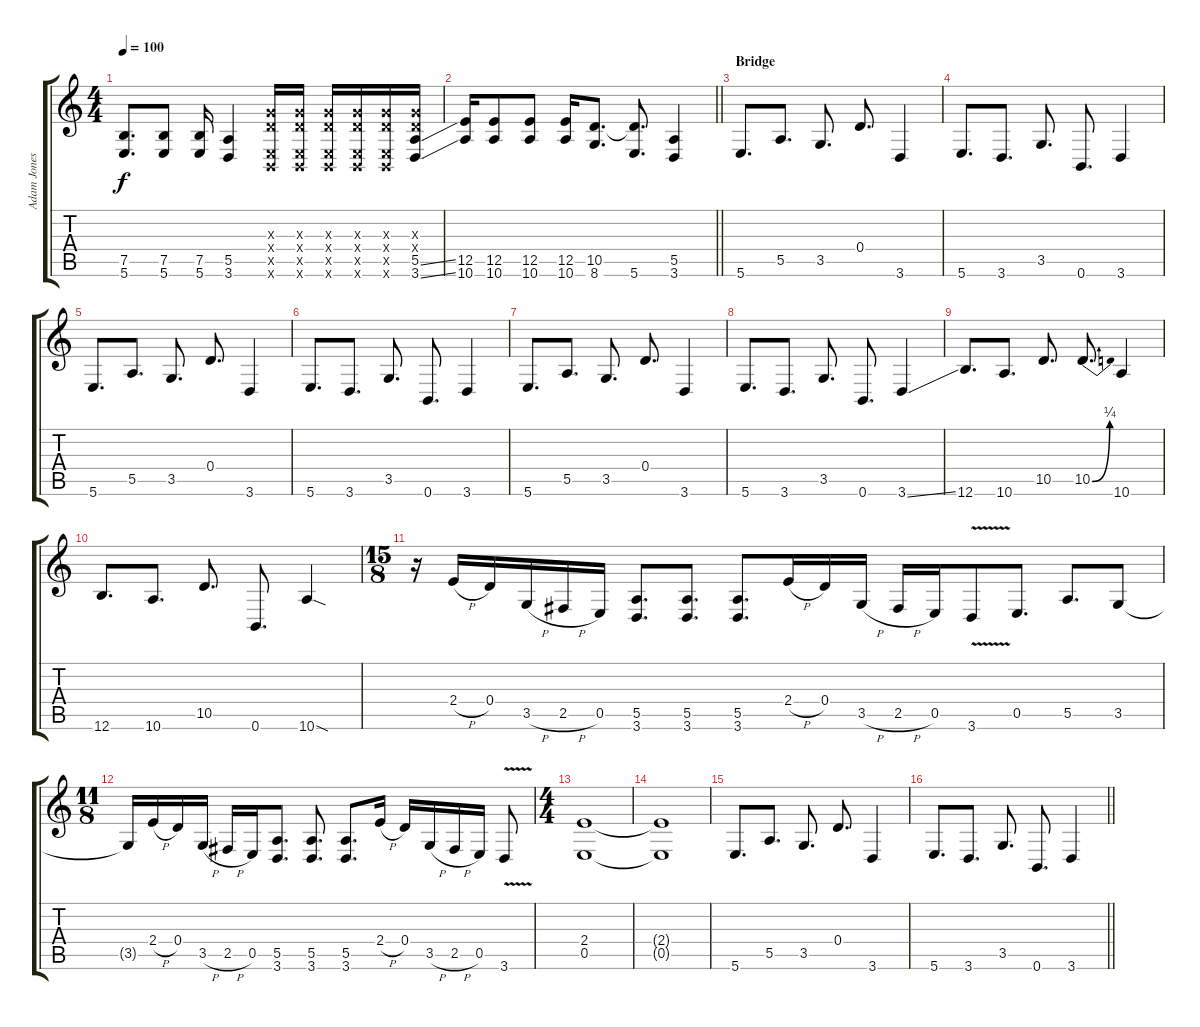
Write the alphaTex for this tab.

\track ("Adam Jones - Guitar" "Adam Jones") {instrument distortionguitar}
\staff {score tabs}
\tuning (E4 B3 G3 D3 E2 B1) {hide}
\ts (4 4)
\tempo 100
\clef g2
\ks c
(7.5 5.6).8{d dy f} (7.5 5.6).8 (7.5 5.6).16 (5.5 3.6).4 (0.3{x} 0.4{x} 0.5{x} 0.6{x}).16 (0.3{x} 0.4{x} 0.5{x} 0.6{x}).16 (0.3{x} 0.4{x} 0.5{x} 0.6{x}).16 (0.3{x} 0.4{x} 0.5{x} 0.6{x}).16 (0.3{x} 0.4{x} 0.5{x} 0.6{x}).16 (0.3{x} 0.4{x} 5.5{ss} 3.6{ss}).16 |
\barLineRight lightlight
(12.5 10.6).16 (12.5 10.6).8 (12.5 10.6).8 (12.5 10.6).16 (10.5 8.6).8{d} (10.5{t} 5.6).8{d} (5.5 3.6).4 |
\section ("" "Bridge")
5.6.8{d} 5.5.8{d} 3.5.8{d} 0.4.8{d} 3.6.4 |
5.6.8{d} 3.6.8{d} 3.5.8{d} 0.6.8{d} 3.6.4 |
5.6.8{d} 5.5.8{d} 3.5.8{d} 0.4.8{d} 3.6.4 |
5.6.8{d} 3.6.8{d} 3.5.8{d} 0.6.8{d} 3.6.4 |
5.6.8{d} 5.5.8{d} 3.5.8{d} 0.4.8{d} 3.6.4 |
5.6.8{d} 3.6.8{d} 3.5.8{d} 0.6.8{d} 3.6{ss}.4 |
12.6.8{d} 10.6.8{d} 10.5.8{d} 10.5{be (bend 0 0 60 1)}.8{d} 10.6.4 |
12.6.8{d} 10.6.8{d} 10.5.8{d} 0.6.8{d} 10.6{sod}.4 |
\ts (15 8)
r.16 2.4{h}.16 0.4.16 3.5{h}.16 2.5{h}.16 0.5.16 (5.5 3.6).8{d} (5.5 3.6).8{d} (5.5 3.6).8{d} 2.4{h}.16 0.4.16 3.5{h}.16 2.5{h}.16 0.5.16 3.6{v}.8 0.5.8{d} 5.5.8{d} 3.5.8 |
\ts (11 8)
3.5{t}.16 2.4{h}.16 0.4.16 3.5{h}.16 2.5{h}.16 0.5.16 (5.5 3.6).8{d} (5.5 3.6).8{d} (5.5 3.6).8{d} 2.4{h}.16 0.4.16 3.5{h}.16 2.5{h}.16 0.5.16 3.6{v}.8 |
\ts (4 4)
(2.4 0.5).1 |
(2.4{t} 0.5{t}).1 |
5.6.8{d} 5.5.8{d} 3.5.8{d} 0.4.8{d} 3.6.4 |
\barLineRight lightlight
5.6.8{d} 3.6.8{d} 3.5.8{d} 0.6.8{d} 3.6.4
